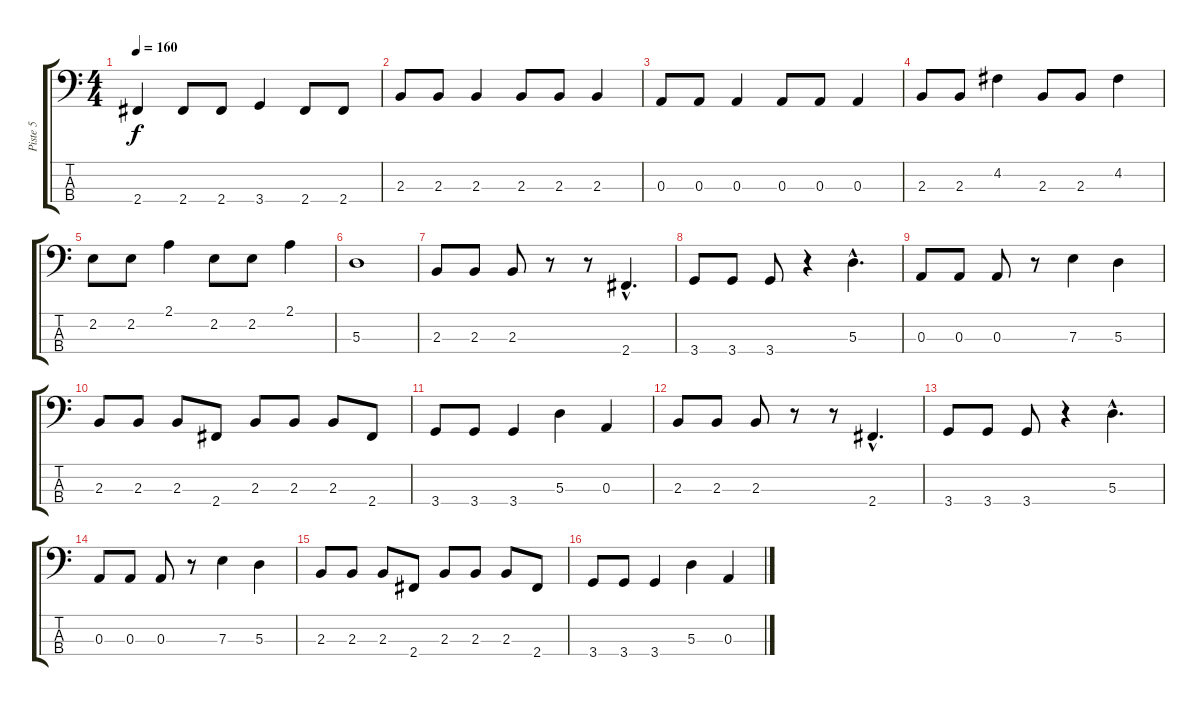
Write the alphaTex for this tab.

\track ("Piste 5" "Piste 5") {instrument electricbassfinger}
\staff {score tabs}
\tuning (G2 D2 A1 E1) {hide}
\ts (4 4)
\tempo 160
\clef f4
\ks c
2.4.4{dy f} 2.4.8 2.4.8 3.4.4 2.4.8 2.4.8 |
2.3.8 2.3.8 2.3.4 2.3.8 2.3.8 2.3.4 |
0.3.8 0.3.8 0.3.4 0.3.8 0.3.8 0.3.4 |
2.3.8 2.3.8 4.2.4 2.3.8 2.3.8 4.2.4 |
2.2.8 2.2.8 2.1.4 2.2.8 2.2.8 2.1.4 |
5.3.1 |
2.3.8 2.3.8 2.3.8 r.8 r.8 2.4{hac}.4{d} |
3.4.8 3.4.8 3.4.8 r.4 5.3{hac}.4{d} |
0.3.8 0.3.8 0.3.8 r.8 7.3.4 5.3.4 |
2.3.8 2.3.8 2.3.8 2.4.8 2.3.8 2.3.8 2.3.8 2.4.8 |
3.4.8 3.4.8 3.4.4 5.3.4 0.3.4 |
2.3.8 2.3.8 2.3.8 r.8 r.8 2.4{hac}.4{d} |
3.4.8 3.4.8 3.4.8 r.4 5.3{hac}.4{d} |
0.3.8 0.3.8 0.3.8 r.8 7.3.4 5.3.4 |
2.3.8 2.3.8 2.3.8 2.4.8 2.3.8 2.3.8 2.3.8 2.4.8 |
3.4.8 3.4.8 3.4.4 5.3.4 0.3.4
